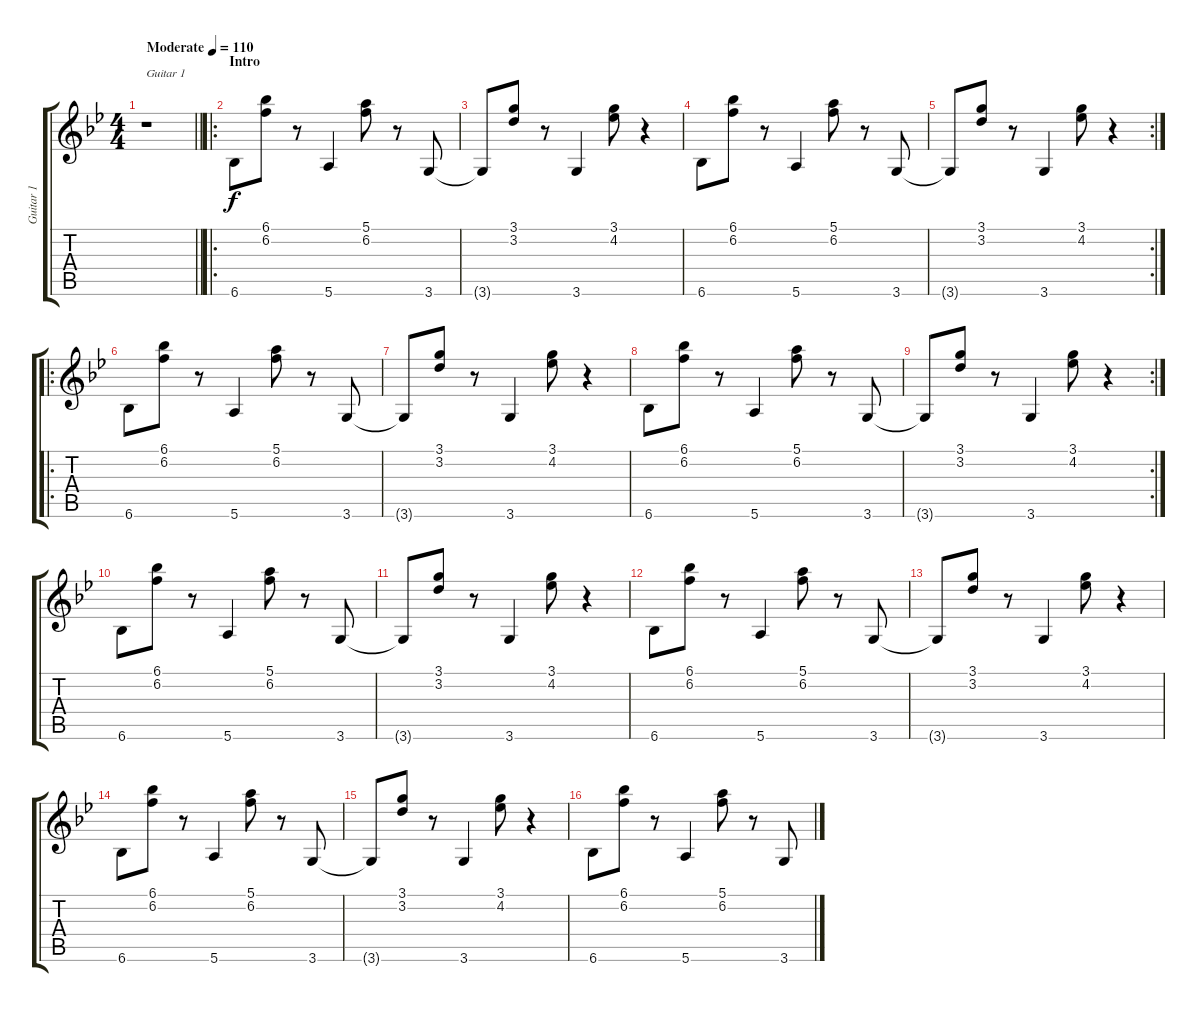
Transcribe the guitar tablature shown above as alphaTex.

\track ("Guitar 1" "Guitar 1") {instrument electricguitarjazz}
\staff {score tabs}
\tuning (E4 B3 G3 D3 A2 E2) {hide}
\ts (4 4)
\tempo (110 "Moderate")
\clef g2
\barLineRight lightlight
\ks bb
r.1{txt "Guitar 1" dy f instrument electricguitarjazz} |
\ro
\section ("" "Intro")
6.6.8 (6.1 6.2).8 r.8 5.6.4 (5.1 6.2).8 r.8 3.6.8 |
3.6{t}.8 (3.1 3.2).8 r.8 3.6.4 (3.1 4.2).8 r.4 |
6.6.8 (6.1 6.2).8 r.8 5.6.4 (5.1 6.2).8 r.8 3.6.8 |
\rc 2
3.6{t}.8 (3.1 3.2).8 r.8 3.6.4 (3.1 4.2).8 r.4 |
\ro
6.6.8 (6.1 6.2).8 r.8 5.6.4 (5.1 6.2).8 r.8 3.6.8 |
3.6{t}.8 (3.1 3.2).8 r.8 3.6.4 (3.1 4.2).8 r.4 |
6.6.8 (6.1 6.2).8 r.8 5.6.4 (5.1 6.2).8 r.8 3.6.8 |
\rc 2
3.6{t}.8 (3.1 3.2).8 r.8 3.6.4 (3.1 4.2).8 r.4 |
6.6.8 (6.1 6.2).8 r.8 5.6.4 (5.1 6.2).8 r.8 3.6.8 |
3.6{t}.8 (3.1 3.2).8 r.8 3.6.4 (3.1 4.2).8 r.4 |
6.6.8 (6.1 6.2).8 r.8 5.6.4 (5.1 6.2).8 r.8 3.6.8 |
3.6{t}.8 (3.1 3.2).8 r.8 3.6.4 (3.1 4.2).8 r.4 |
6.6.8 (6.1 6.2).8 r.8 5.6.4 (5.1 6.2).8 r.8 3.6.8 |
3.6{t}.8 (3.1 3.2).8 r.8 3.6.4 (3.1 4.2).8 r.4 |
6.6.8 (6.1 6.2).8 r.8 5.6.4 (5.1 6.2).8 r.8 3.6.8
